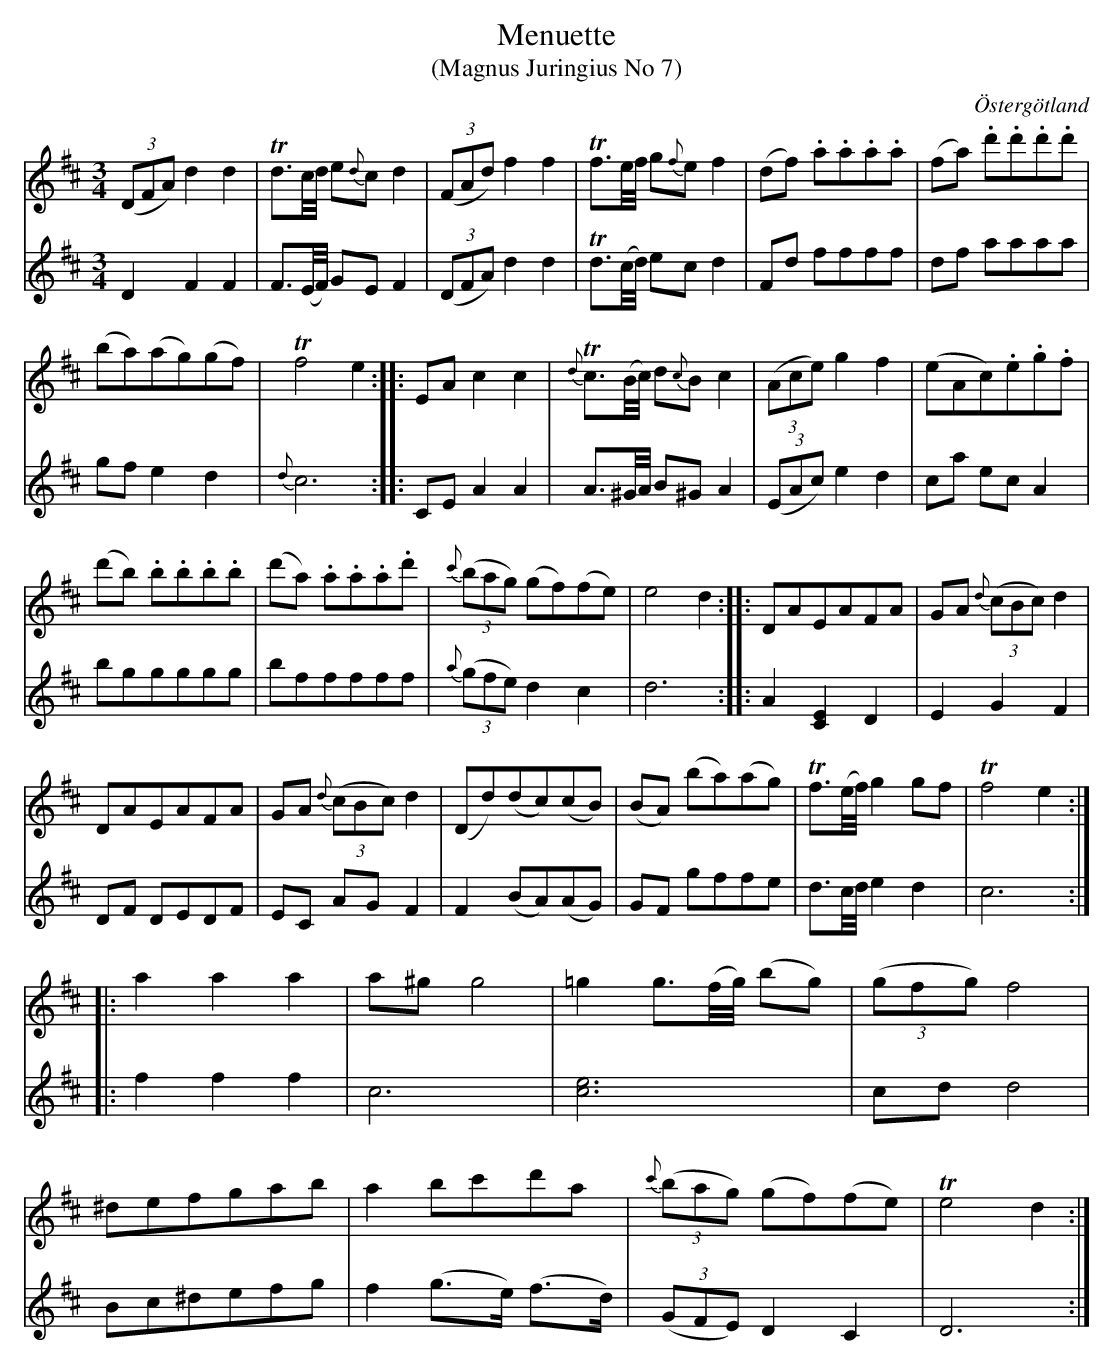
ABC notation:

X:1
T:Menuette
T:(Magnus Juringius No 7)
O:Östergötland
M:3/4
L:1/8
K:D
V:1
((3DFA) d2 d2 | Td3/2c1/4d1/4 e{d}c d2 |((3FAd) f2 f2 | Tf3/2e1/4f1/4 g{f}e f2 | (df) .a.a.a.a | (fa) .d'.d'.d'.d' |
(ba)(ag)(gf) | Tf4 e2 ::EA c2 c2 | {d}Tc3/2(B1/4c1/4) d{c}B c2 | ((3Ace) g2 f2 | (eAc).e.g.f |
(d'b) .b.b.b.b | (d'a) .a.a.a.d' | {c'} ((3bag) (gf)(fe) | e4 d2 ::DAEAFA | GA {d}((3cBc) d2 |
DAEAFA | GA {d}((3cBc) d2 |(Dd)(dc)(cB) | (BA) (ba)(ag) | Tf3/2(e1/4f1/4) g2 gf | Tf4 e2 ::
a2 a2 a2 | a^g g4 | =g2 g3/2(f1/4g1/4) (bg) | ((3gfg) f4 |
^defgab | a2 bc'd'a | {c'}((3bag) (gf)(fe) | Te4 d2 :|
V:2
D2 F2 F2 | F3/2(E1/4F1/4) GE F2 | ((3DFA) d2 d2 | Td3/2(c1/4d1/4) ec d2 | Fd ffff | df aaaa |
gf e2 d2 | {d}c6 ::CE A2 A2 | A3/2^G1/4A/4 B^G A2 | ((3EAc) e2 d2 | ca ec A2 |
bggggg | bfffff | {a}((3gfe) d2 c2 | d6 ::A2 [E2C2] D2 | E2 G2 F2 |
DF DEDF | EC AG F2 |F2 (BA)(AG) | GF gffe | d3/2c1/4d1/4 e2 d2 | c6 ::
f2 f2 f2 | c6 | [e6c6] | cd d4 |
Bc^defg | f2 (g3/2e/2) (f3/2d/2) | ((3GFE) D2 C2 | D6 :|
